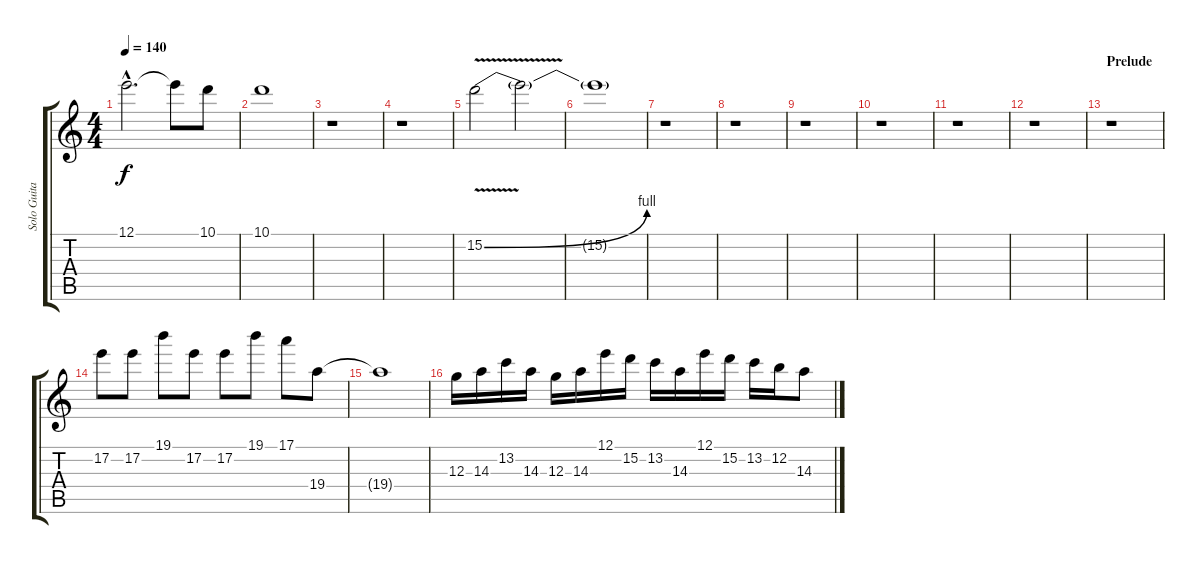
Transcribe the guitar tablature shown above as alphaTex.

\track ("Solo Guitar" "Solo Guita") {instrument overdrivenguitar}
\staff {score tabs}
\tuning (E4 B3 G3 D3 A2 E2) {hide}
\ts (4 4)
\tempo 140
\clef g2
\ks c
12.1{hac}.2{d dy f} 12.1{t}.8 10.1.8 |
10.1.1 |
r.1 |
r.1 |
15.2{be (bend 0 0 60 4) v}.2 15.2{t}.2{volume 0} |
15.2{t}.1 |
r.1 |
r.1 |
r.1 |
r.1 |
r.1 |
r.1 |
\section ("" "Prelude")
r.1 |
17.2.8{volume 10 balance 11 instrument distortionguitar} 17.2.8 19.1.8 17.2.8 17.2.8 19.1.8 17.1.8 19.4.8 |
19.4{t}.1 |
12.3.16 14.3.16 13.2.16 14.3.16 12.3.16 14.3.16 12.1.16 15.2.16 13.2.16 14.3.16 12.1.16 15.2.16 13.2.16 12.2.16 14.3.8
